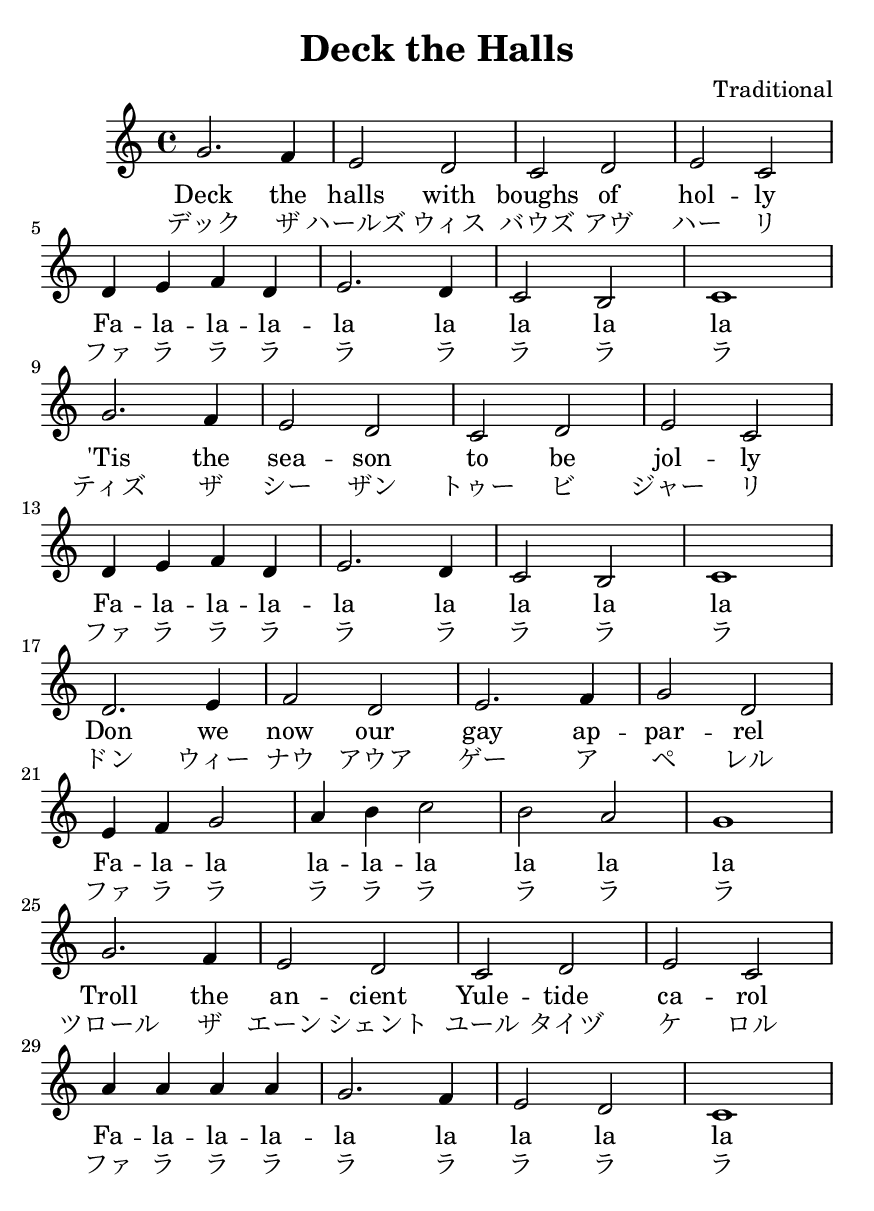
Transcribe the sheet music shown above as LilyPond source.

\version "2.14.2"
Notes = \transpose c c' {
    \key c \major
    \time 4/4

    g2.  f4  | e2 d     | c  d   | e c  | \break
    d4 e f d | e2. d4   | c2 b,  | c1   | \break
    g2.  f4  | e2 d     | c  d   | e c  | \break
    d4 e f d | e2. d4   | c2 b,  | c1   | \break
    d2.  e4  | f2  d    | e2. f4 | g2 d | \break
    e4 f g2  | a4 b c'2 | b2 a   | g1   | \break
    g2.  f4  | e2 d     | c  d   | e c  | \break
    a4 a a a | g2. f4   | e2 d   | c1   |
}
English = \lyricmode {
    Deck the halls with boughs of hol -- ly
    Fa -- la -- la -- la -- la la la la la
    'Tis the sea -- son to be jol -- ly
    Fa -- la -- la -- la -- la la la la la
    Don we now our gay ap -- par -- rel
    Fa -- la -- la la -- la -- la la la la
    Troll the an -- cient Yule -- tide ca -- rol
    Fa -- la -- la -- la -- la la la la la
}
Katakana = \lyricmode {
    デック ザ ハールズ ウィス バウズ アヴ ハー リ
    ファ ラ ラ ラ ラ ラ ラ ラ ラ
    ティズ ザ シー ザン トゥー ビ ジャー リ
    ファ ラ ラ ラ ラ ラ ラ ラ ラ
    ドン ウィー ナウ アウア ゲー ア ペ レル
    ファ ラ ラ ラ ラ ラ ラ ラ ラ
    ツロール ザ エーン シェント ユール タイヅ ケ ロル
    ファ ラ ラ ラ ラ ラ ラ ラ ラ
}


#(set-default-paper-size "a5")

\header {
  title = "Deck the Halls"
  composer = "Traditional"
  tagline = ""
}

\score {
  \new ChoirStaff <<
    \new Staff <<
      \clef "treble"
      \new Voice = "Notes"  { \Notes }
      \new Lyrics \lyricsto "Notes" { \English   }
      \new Lyrics \lyricsto "Notes" { \Katakana   }
    >>
  >>
}
